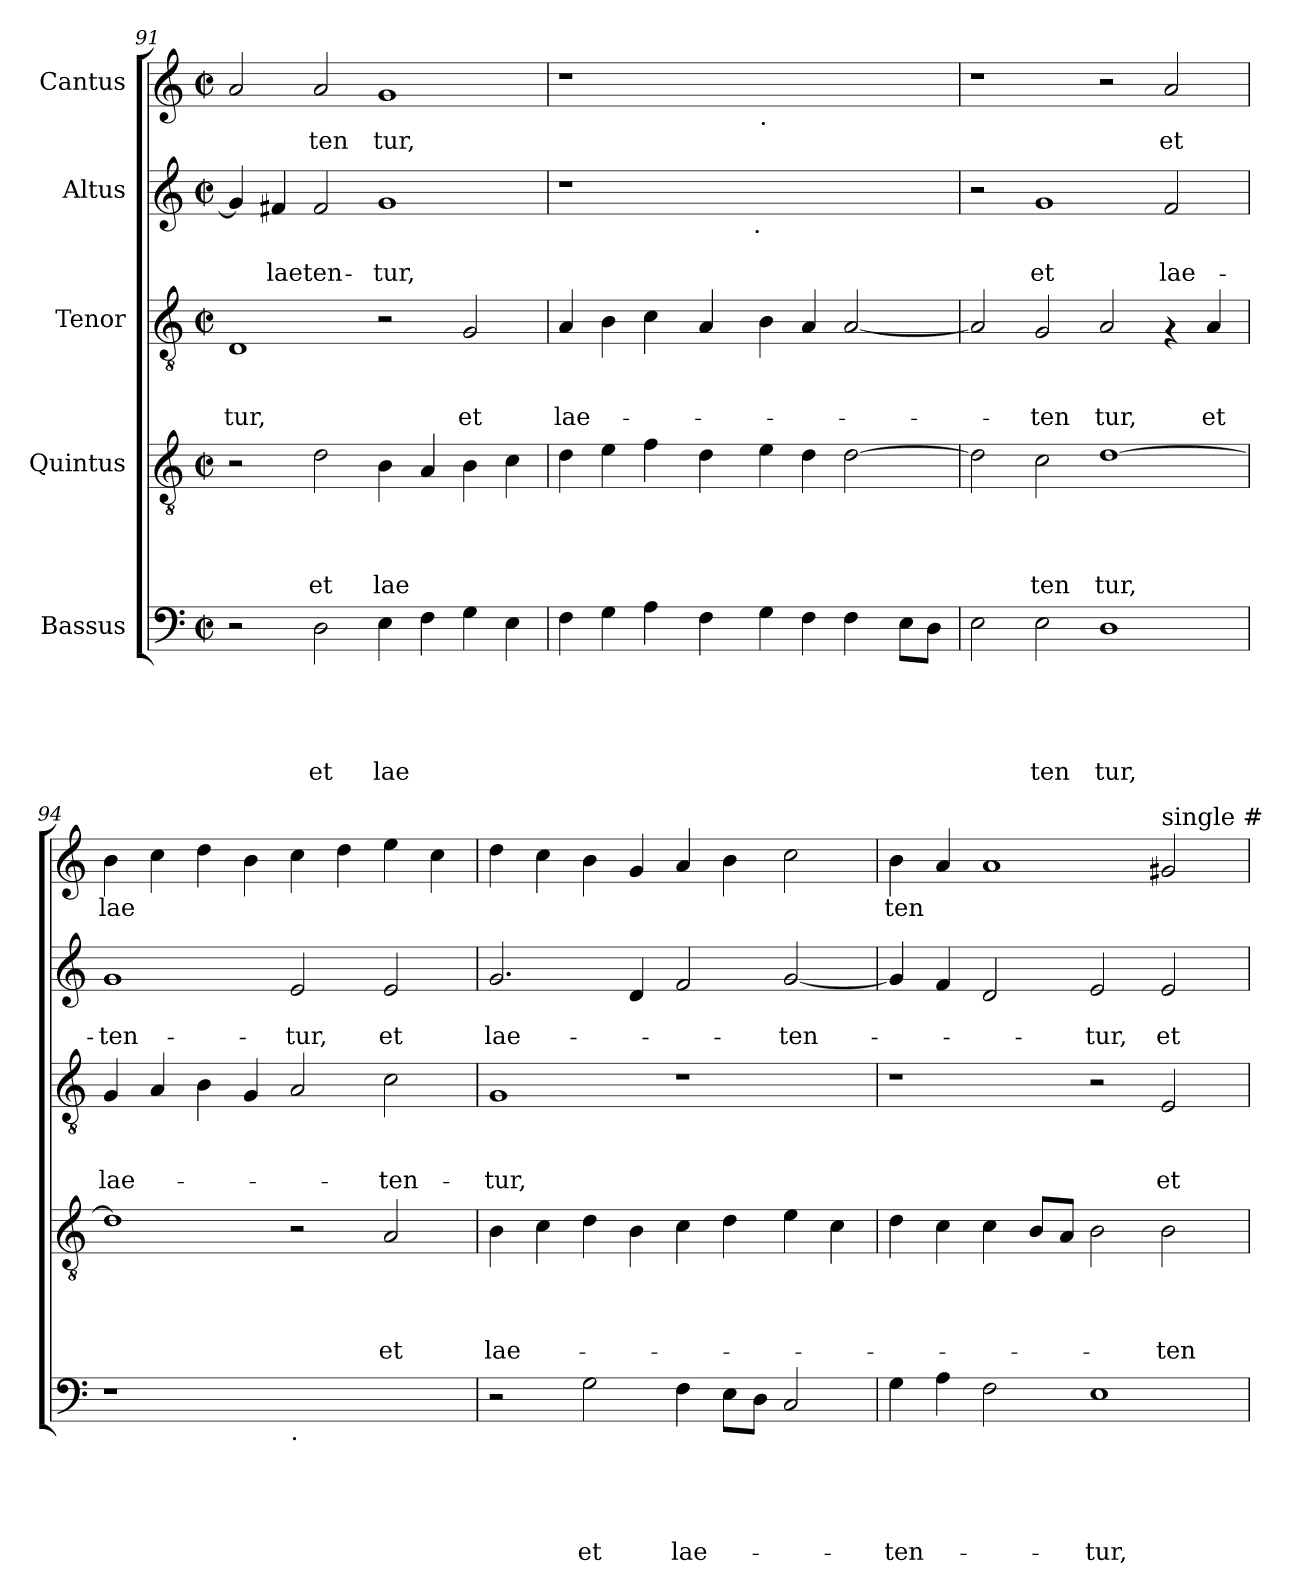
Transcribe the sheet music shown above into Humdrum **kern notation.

**kern	**text	**text	**text	**text	**text	**kern	**text	**text	**text	**text	**kern	**text	**text	**text	**kern	**text	**text	**kern	**text
*part5	*part5	*part5	*part5	*part5	*part5	*part4	*part4	*part4	*part4	*part4	*part3	*part3	*part3	*part3	*part2	*part2	*part2	*part1	*part1
*staff5	*staff5	*staff5	*staff5	*staff5	*staff5	*staff4	*staff4	*staff4	*staff4	*staff4	*staff3	*staff3	*staff3	*staff3	*staff2	*staff2	*staff2	*staff1	*staff1
*I"Bassus	*	*	*	*	*	*I"Quintus	*	*	*	*	*I"Tenor	*	*	*	*I"Altus	*	*	*I"Cantus	*
*clefF4	*	*	*	*	*	*clefGv2	*	*	*	*	*clefGv2	*	*	*	*clefG2	*	*	*clefG2	*
*k[]	*	*	*	*	*	*k[]	*	*	*	*	*k[]	*	*	*	*k[]	*	*	*k[]	*
*C:	*	*	*	*	*	*C:	*	*	*	*	*C:	*	*	*	*C:	*	*	*C:	*
*M2/2	*	*	*	*	*	*M2/2	*	*	*	*	*M2/2	*	*	*	*M2/2	*	*	*M2/2	*
*met(c|)	*	*	*	*	*	*met(c|)	*	*	*	*	*met(c|)	*	*	*	*met(c|)	*	*	*met(c|)	*
=91	=91	=91	=91	=91	=91	=91	=91	=91	=91	=91	=91	=91	=91	=91	=91	=91	=91	=91	=91
!	!	!	!	!	!	!	!	!	!	!	!	!	!	!LO:LY:b	!	!	!	!	!
2r	.	.	.	.	.	2r	.	.	.	.	1D	.	.	-tur,	4g/]	.	.	2a/	.
!	!	!	!	!	!	!	!	!	!	!	!	!	!	!	!	!	!LO:LY:b	!	!
.	.	.	.	.	.	.	.	.	.	.	.	.	.	.	4f#X/	.	laeten-	.	.
!	!	!	!	!	!LO:LY:b	!	!	!	!	!LO:LY:b	!	!	!	!	!	!	!	!	!LO:LY:b
2D\	.	.	.	.	et	2d\	.	.	.	et	.	.	.	.	2f#/	.	.	2a/	ten
!	!	!	!	!	!LO:LY:b	!	!	!	!	!LO:LY:b	!	!	!	!	!	!	!LO:LY:b	!	!LO:LY:b
4E\	.	.	.	.	lae	4B\	.	.	.	lae	2r	.	.	.	1g	.	-tur,	1g	tur,
4F\	.	.	.	.	.	4A/	.	.	.	.	.	.	.	.	.	.	.	.	.
!	!	!	!	!	!	!	!	!	!	!	!	!	!	!LO:LY:b	!	!	!	!	!
4G\	.	.	.	.	.	4B\	.	.	.	.	2G/	.	.	et	.	.	.	.	.
4E\	.	.	.	.	.	4c\	.	.	.	.	.	.	.	.	.	.	.	.	.
=92	=92	=92	=92	=92	=92	=92	=92	=92	=92	=92	=92	=92	=92	=92	=92	=92	=92	=92	=92
!	!	!	!	!	!	!	!	!	!	!	!	!	!	!LO:LY:b	!	!	!	!	!
*	*	*	*	*	*	*	*	*	*	*	*	*	*	*	*^	*	*	*	*
4F\	.	.	.	.	.	4d\	.	.	.	.	4A/	.	.	lae-	1r	3%2ryy	.	.	1r	.
4G\	.	.	.	.	.	4e\	.	.	.	.	4B\	.	.	.	.	.	.	.	.	.
4A\	.	.	.	.	.	4f\	.	.	.	.	4c\	.	.	.	.	.	.	.	.	.
.	.	.	.	.	.	.	.	.	.	.	.	.	.	.	.	6ryy	.	.	.	.
4F\	.	.	.	.	.	4d\	.	.	.	.	4A/	.	.	.	.	.	.	.	.	.
.	.	.	.	.	.	.	.	.	.	.	.	.	.	.	.	12...ryy	.	.	.	.
!	!	!	!	!	!	!	!	!	!	!	!	!	!	!	!	!LO:TX:b:t=.	!	!	!	!
.	.	.	.	.	.	.	.	.	.	.	.	.	.	.	.	3%2ryy	.	.	.	.
!	!	!	!	!	!	!	!	!	!	!	!	!	!	!	!	!	!	!	!LO:TX:b:t=.	!
4G\	.	.	.	.	.	4e\	.	.	.	.	4B\	.	.	.	1ryy	.	.	.	1ryy	.
4F\	.	.	.	.	.	4d\	.	.	.	.	4A/	.	.	.	.	.	.	.	.	.
4F\	.	.	.	.	.	[>2d\	.	.	.	.	[<2A/	.	.	.	.	.	.	.	.	.
.	.	.	.	.	.	.	.	.	.	.	.	.	.	.	.	3ryy	.	.	.	.
8E\L	.	.	.	.	.	.	.	.	.	.	.	.	.	.	.	.	.	.	.	.
8D\J	.	.	.	.	.	.	.	.	.	.	.	.	.	.	.	.	.	.	.	.
.	.	.	.	.	.	.	.	.	.	.	.	.	.	.	.	96ryy	.	.	.	.
*	*	*	*	*	*	*	*	*	*	*	*	*	*	*	*v	*v	*	*	*	*
=93	=93	=93	=93	=93	=93	=93	=93	=93	=93	=93	=93	=93	=93	=93	=93	=93	=93	=93	=93
2E\	.	.	.	.	.	2d\]	.	.	.	.	2A/]	.	.	.	2r	.	.	1r	.
!	!	!	!	!	!LO:LY:b	!	!	!	!	!LO:LY:b	!	!	!	!LO:LY:b	!	!	!LO:LY:b	!	!
2E\	.	.	.	.	ten	2c\	.	.	.	ten	2G/	.	.	-ten	1g	.	et	.	.
!	!	!	!	!	!LO:LY:b	!	!	!	!	!LO:LY:b	!	!	!	!LO:LY:b	!	!	!	!	!
1D	.	.	.	.	tur,	[>1d	.	.	.	tur,	2A/	.	.	tur,	.	.	.	2r	.
!	!	!	!	!	!	!	!	!	!	!	!	!	!	!	!	!	!LO:LY:b	!	!LO:LY:b
.	.	.	.	.	.	.	.	.	.	.	4rF	.	.	.	2f/	.	lae-	2a/	et
!	!	!	!	!	!	!	!	!	!	!	!	!	!	!LO:LY:b	!	!	!	!	!
.	.	.	.	.	.	.	.	.	.	.	4A/	.	.	et	.	.	.	.	.
=94	=94	=94	=94	=94	=94	=94	=94	=94	=94	=94	=94	=94	=94	=94	=94	=94	=94	=94	=94
!	!	!	!	!	!	!	!	!	!	!	!	!	!	!LO:LY:b	!	!	!LO:LY:b	!	!LO:LY:b
1r	.	.	.	.	.	1d]	.	.	.	.	4G/	.	.	lae-	1g	.	-ten-	4b\	lae
.	.	.	.	.	.	.	.	.	.	.	4A/	.	.	.	.	.	.	4cc\	.
.	.	.	.	.	.	.	.	.	.	.	4B\	.	.	.	.	.	.	4dd\	.
.	.	.	.	.	.	.	.	.	.	.	4G/	.	.	.	.	.	.	4b\	.
!LO:TX:b:t=.	!	!	!	!	!	!	!	!	!	!	!	!	!	!	!	!	!	!	!
!	!	!	!	!	!	!	!	!	!	!	!	!	!	!	!	!	!LO:LY:b	!	!
1ryy	.	.	.	.	.	2r	.	.	.	.	2A/	.	.	.	2e/	.	-tur,	4cc\	.
.	.	.	.	.	.	.	.	.	.	.	.	.	.	.	.	.	.	4dd\	.
!	!	!	!	!	!	!	!	!	!	!LO:LY:b	!	!	!	!LO:LY:b	!	!	!LO:LY:b	!	!
.	.	.	.	.	.	2A/	.	.	.	et	2c\	.	.	-ten-	2e/	.	et	4ee\	.
.	.	.	.	.	.	.	.	.	.	.	.	.	.	.	.	.	.	4cc\	.
!!LO:PB:g=z
=95	=95	=95	=95	=95	=95	=95	=95	=95	=95	=95	=95	=95	=95	=95	=95	=95	=95	=95	=95
!	!	!	!	!	!	!	!	!	!	!LO:LY:b	!	!	!	!LO:LY:b	!	!	!LO:LY:b	!	!
2r	.	.	.	.	.	4B\	.	.	.	lae-	1G	.	.	-tur,	2.g/	.	lae-	4dd\	.
.	.	.	.	.	.	4c\	.	.	.	.	.	.	.	.	.	.	.	4cc\	.
!	!	!	!	!	!LO:LY:b	!	!	!	!	!	!	!	!	!	!	!	!	!	!
2G\	.	.	.	.	et	4d\	.	.	.	.	.	.	.	.	.	.	.	4b\	.
.	.	.	.	.	.	4B\	.	.	.	.	.	.	.	.	4d/	.	.	4g/	.
!	!	!	!	!	!LO:LY:b	!	!	!	!	!	!	!	!	!	!	!	!	!	!
4F\	.	.	.	.	lae-	4c\	.	.	.	.	1r	.	.	.	2f/	.	.	4a/	.
8E\L	.	.	.	.	.	4d\	.	.	.	.	.	.	.	.	.	.	.	4b\	.
8D\J	.	.	.	.	.	.	.	.	.	.	.	.	.	.	.	.	.	.	.
!	!	!	!	!	!	!	!	!	!	!	!	!	!	!	!	!	!LO:LY:b	!	!
2C/	.	.	.	.	.	4e\	.	.	.	.	.	.	.	.	[<2g/	.	-ten-	2cc\	.
.	.	.	.	.	.	4c\	.	.	.	.	.	.	.	.	.	.	.	.	.
=96	=96	=96	=96	=96	=96	=96	=96	=96	=96	=96	=96	=96	=96	=96	=96	=96	=96	=96	=96
!	!	!	!	!	!LO:LY:b	!	!	!	!	!	!	!	!	!	!	!	!	!	!LO:LY:b
4G\	.	.	.	.	-ten-	4d\	.	.	.	.	1r	.	.	.	4g/]	.	.	4b\	ten
4A\	.	.	.	.	.	4c\	.	.	.	.	.	.	.	.	4f/	.	.	4a/	.
2F\	.	.	.	.	.	4c\	.	.	.	.	.	.	.	.	2d/	.	.	1a	.
.	.	.	.	.	.	8B/L	.	.	.	.	.	.	.	.	.	.	.	.	.
.	.	.	.	.	.	8A/J	.	.	.	.	.	.	.	.	.	.	.	.	.
!	!	!	!	!	!LO:LY:b	!	!	!	!	!	!	!	!	!	!	!	!LO:LY:b	!	!
1E	.	.	.	.	-tur,	2B\	.	.	.	.	2r	.	.	.	2e/	.	-tur,	.	.
!	!	!	!	!	!	!	!	!	!	!	!	!	!	!	!	!	!	!LO:TX:a:t=single #	!
!	!	!	!	!	!	!	!	!	!	!LO:LY:b	!	!	!	!LO:LY:b	!	!	!LO:LY:b	!	!
.	.	.	.	.	.	2B\	.	.	.	-ten-	2E/	.	.	et	2e/	.	et	2g#/	.
=	=	=	=	=	=	=	=	=	=	=	=	=	=	=	=	=	=	=	=
*-	*-	*-	*-	*-	*-	*-	*-	*-	*-	*-	*-	*-	*-	*-	*-	*-	*-	*-	*-
